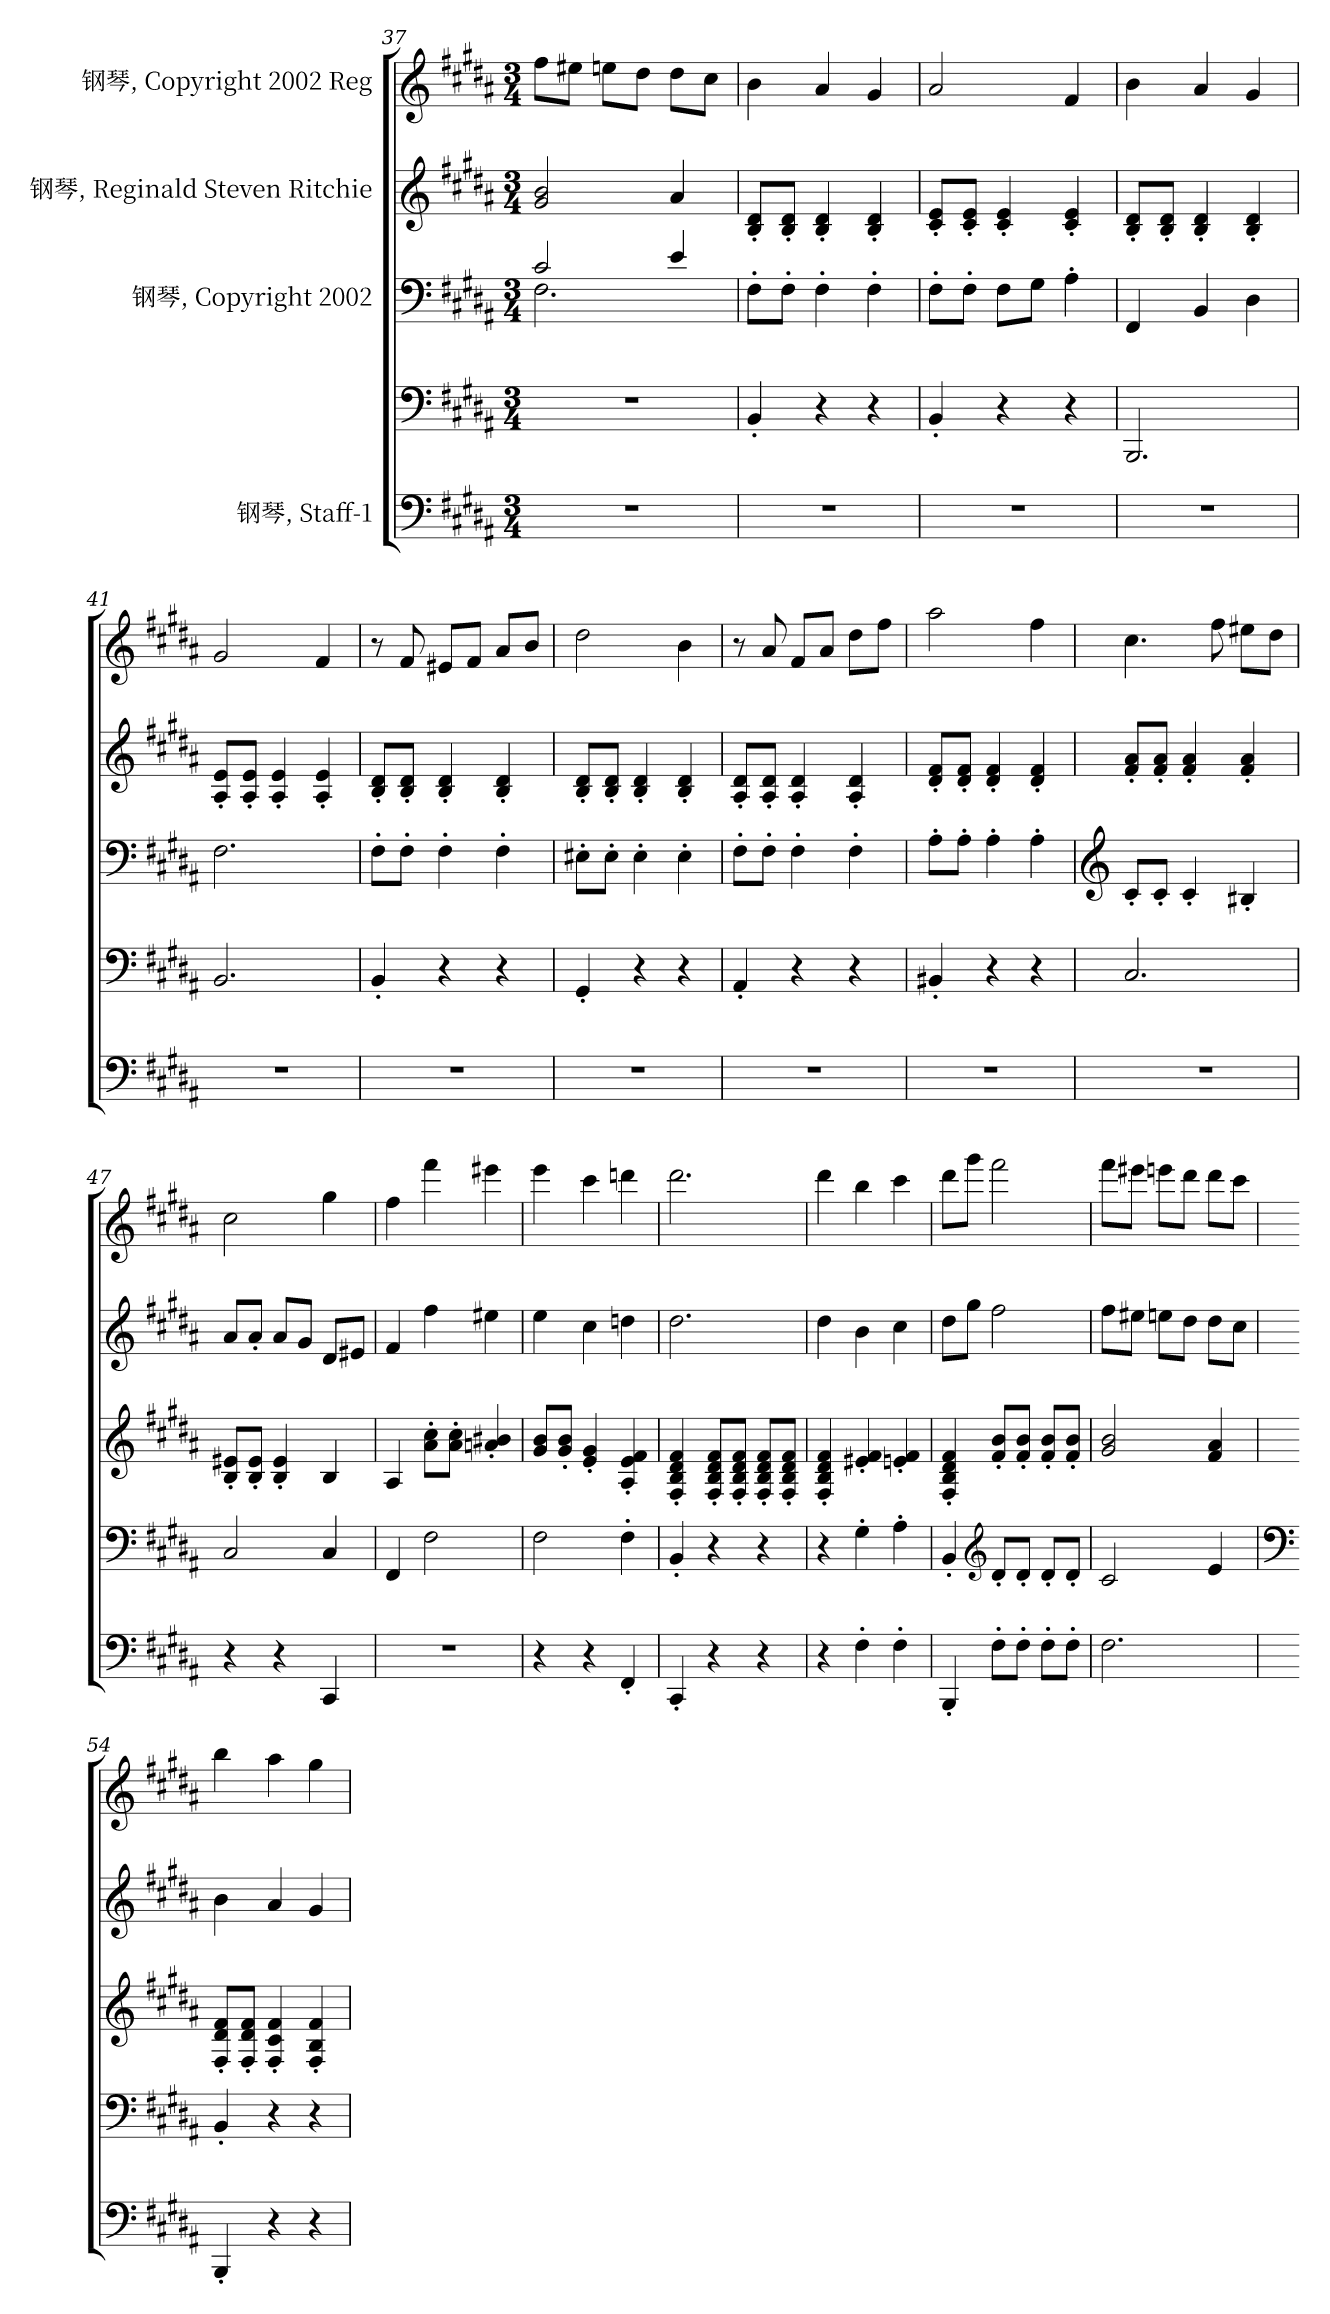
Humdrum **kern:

**kern	**kern	**kern	**kern	**kern
*part4	*part4	*part3	*part2	*part1
*staff5	*staff4	*staff3	*staff2	*staff1
*I"钢琴, Staff-1	*	*I"钢琴, Copyright 2002	*I"钢琴, Reginald Steven Ritchie	*I"钢琴, Copyright 2002 Reg
*clefF4	*clefF4	*clefF4	*clefG2	*clefG2
*k[f#c#g#d#a#]	*k[f#c#g#d#a#]	*k[f#c#g#d#a#]	*k[f#c#g#d#a#]	*k[f#c#g#d#a#]
*M3/4	*M3/4	*M3/4	*M3/4	*M3/4
=37	=37	=37	=37	=37
*	*	*^	*	*
2.r	2.r	2c#/	2.F#\	2g#/ 2b/	8ff#\L
.	.	.	.	.	8ee#X\J
.	.	.	.	.	8een\L
.	.	.	.	.	8dd#\J
.	.	4e/	.	4a#/	8dd#\L
.	.	.	.	.	8cc#\J
*	*	*v	*v	*	*
!!LO:LB:g=z
=38	=38	=38	=38	=38
2.r	4BB'/	8F#'\L	8B/' 8d#/'L	4b\
.	.	8F#'\J	8B/' 8d#/'J	.
.	4r	4F#'\	4B/' 4d#/'	4a#/
.	4r	4F#'\	4B/' 4d#/'	4g#/
=39	=39	=39	=39	=39
2.r	4BB'/	8F#'\L	8c#/' 8e/'L	2a#/
.	.	8F#'\J	8c#/' 8e/'J	.
.	4r	8F#\L	4c#/' 4e/'	.
.	.	8G#\J	.	.
.	4r	4A#'\	4c#/' 4e/'	4f#/
=40	=40	=40	=40	=40
2.r	2.BBB/	4FF#/	8B/' 8d#/'L	4b\
.	.	.	8B/' 8d#/'J	.
.	.	4BB/	4B/' 4d#/'	4a#/
.	.	4D#\	4B/' 4d#/'	4g#/
=41	=41	=41	=41	=41
2.r	2.BB/	2.F#\	8A#/' 8e/'L	2g#/
.	.	.	8A#/' 8e/'J	.
.	.	.	4A#/' 4e/'	.
.	.	.	4A#/' 4e/'	4f#/
=42	=42	=42	=42	=42
2.r	4BB'/	8F#'\L	8B/' 8d#/'L	8r
.	.	8F#'\J	8B/' 8d#/'J	8f#/
.	4r	4F#'\	4B/' 4d#/'	8e#X/L
.	.	.	.	8f#/J
.	4r	4F#'\	4B/' 4d#/'	8a#/L
.	.	.	.	8b/J
=43	=43	=43	=43	=43
2.r	4GG#'/	8E#X'\L	8B/' 8d#/'L	2dd#\
.	.	8E#'\J	8B/' 8d#/'J	.
.	4r	4E#'\	4B/' 4d#/'	.
.	4r	4E#'\	4B/' 4d#/'	4b\
!!LO:PB:g=z
=44	=44	=44	=44	=44
2.r	4AA#'/	8F#'\L	8A#/' 8d#/'L	8r
.	.	8F#'\J	8A#/' 8d#/'J	8a#/
.	4r	4F#'\	4A#/' 4d#/'	8f#/L
.	.	.	.	8a#/J
.	4r	4F#'\	4A#/' 4d#/'	8dd#\L
.	.	.	.	8ff#\J
=45	=45	=45	=45	=45
2.r	4BB#X'/	8A#'\L	8d#/' 8f#/'L	2aa#\
.	.	8A#'\J	8d#/' 8f#/'J	.
.	4r	4A#'\	4d#/' 4f#/'	.
.	4r	4A#'\	4d#/' 4f#/'	4ff#\
=46	=46	=46	=46	=46
*	*	*clefG2	*	*
2.r	2.C#/	8c#'/L	8f#/' 8a#/'L	4.cc#\
.	.	8c#'/J	8f#/' 8a#/'J	.
.	.	4c#'/	4f#/' 4a#/'	.
.	.	.	.	8ff#\
.	.	4B#X'/	4f#/' 4a#/'	8ee#X\L
.	.	.	.	8dd#\J
=47	=47	=47	=47	=47
4r	2C#/	8B/' 8e#X/'L	8a#/L	2cc#\
.	.	8B/' 8e#/'J	8a#'/J	.
4r	.	4B/' 4e#/'	8a#/L	.
.	.	.	8g#/J	.
4CC#/	4C#/	4B/	8d#/L	4gg#\
.	.	.	8e#X/J	.
=48	=48	=48	=48	=48
2.r	4FF#/	4A#/	4f#/	4ff#\
.	2F#\	8a#\' 8cc#\'L	4ff#\	4fff#\
.	.	8a#\' 8cc#\'J	.	.
.	.	4an/' 4b#X/'	4ee#X\	4eee#X\
!!LO:LB:g=z
=49	=49	=49	=49	=49
4r	2F#\	8g#/ 8b/L	4ee\	4eee\
.	.	8g#/' 8b/'J	.	.
4r	.	4e/' 4g#/'	4cc#\	4ccc#\
4FF#'/	4F#'\	4A#/' 4e/' 4f#/'	4ddn\	4dddn\
=50	=50	=50	=50	=50
4CC#'/	4BB'/	4F#/' 4B/' 4d#/' 4f#/'	2.dd#\	2.ddd#\
4r	4r	8F#/' 8B/' 8d#/' 8f#/'L	.	.
.	.	8F#/' 8B/' 8d#/' 8f#/'J	.	.
4r	4r	8F#/' 8B/' 8d#/' 8f#/'L	.	.
.	.	8F#/' 8B/' 8d#/' 8f#/'J	.	.
=51	=51	=51	=51	=51
4r	4r	4F#/' 4B/' 4d#/' 4f#/'	4dd#\	4ddd#\
4F#'\	4G#'\	4e#X/' 4f#/'	4b\	4bb\
4F#'\	4A#'\	4en/' 4f#/'	4cc#\	4ccc#\
=52	=52	=52	=52	=52
4BBB'/	4BB'/	4F#/' 4B/' 4d#/' 4f#/'	8dd#\L	8ddd#\L
.	.	.	8gg#\J	8ggg#\J
*	*clefG2	*	*	*
8F#'\L	8d#'/L	8f#/' 8b/'L	2ff#\	2fff#\
8F#'\J	8d#'/J	8f#/' 8b/'J	.	.
8F#'\L	8d#'/L	8f#/' 8b/'L	.	.
8F#'\J	8d#'/J	8f#/' 8b/'J	.	.
=53	=53	=53	=53	=53
2.F#\	2c#/	2g#/ 2b/	8ff#\L	8fff#\L
.	.	.	8ee#X\J	8eee#X\J
.	.	.	8een\L	8eeen\L
.	.	.	8dd#\J	8ddd#\J
.	4e/	4f#/ 4a#/	8dd#\L	8ddd#\L
.	.	.	8cc#\J	8ccc#\J
!!LO:PB:g=z
=54	=54	=54	=54	=54
*	*clefF4	*	*	*
4BBB'/	4BB'/	8F#/' 8d#/' 8f#/'L	4b\	4bb\
.	.	8F#/' 8d#/' 8f#/'J	.	.
4r	4r	4F#/' 4c#/' 4f#/'	4a#/	4aa#\
4r	4r	4F#/' 4B/' 4f#/'	4g#/	4gg#\
=	=	=	=	=
*-	*-	*-	*-	*-
